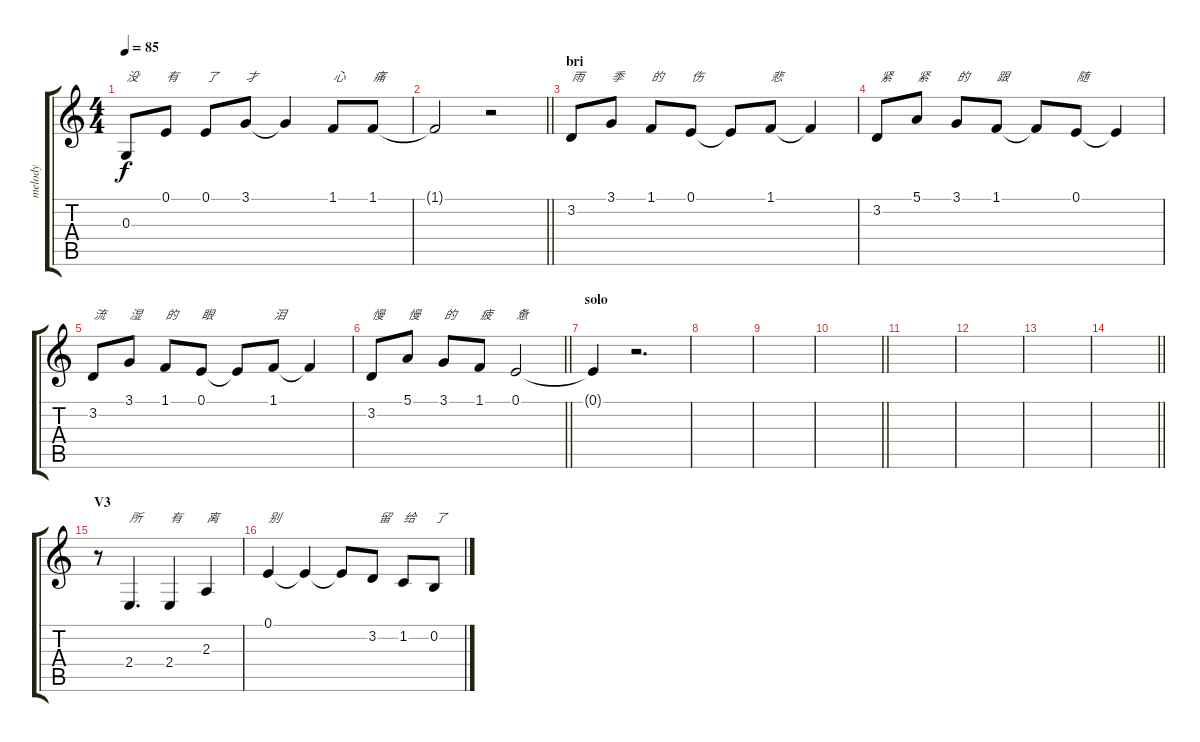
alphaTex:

\track ("melody" "melody") {instrument violin}
\staff {score tabs}
\tuning (E4 B3 G3 D3 A2 E2) {hide}
\ts (4 4)
\tempo 85
\clef g2
\ks c
0.3.8{txt "没" dy f} 0.1.8{txt "有"} 0.1.8{txt "了"} 3.1.8{txt "才"} 3.1{t}.4 1.1.8{txt "心"} 1.1.8{txt "痛"} |
\barLineRight lightlight
1.1{t}.2 r.2 |
\section ("" "bri ")
3.2.8{txt "雨"} 3.1.8{txt "季"} 1.1.8{txt "的"} 0.1.8{txt "伤"} 0.1{t}.8 1.1.8{txt "悲  "} 1.1{t}.4 |
3.2.8{txt " 紧"} 5.1.8{txt "紧"} 3.1.8{txt "的"} 1.1.8{txt "跟"} 1.1{t}.8 0.1.8{txt "随"} 0.1{t}.4 |
3.2.8{txt "流"} 3.1.8{txt "湿"} 1.1.8{txt "的"} 0.1.8{txt "眼"} 0.1{t}.8 1.1.8{txt "泪   "} 1.1{t}.4 |
\barLineRight lightlight
3.2.8{txt "慢"} 5.1.8{txt "慢"} 3.1.8{txt "的"} 1.1.8{txt "疲"} 0.1.2{txt "惫"} |
\section ("" "solo ")
0.1{t}.4 r.2{d} |
|
|
\barLineRight lightlight
|
|
|
|
\barLineRight lightlight
|
\section ("" "V3")
r.8 2.4.4{d txt "所"} 2.4.4{txt "有"} 2.3.4{txt "离 "} |
0.1.4{txt "别  "} 0.1{t}.4 0.1{t}.8 3.2.8{txt "  留"} 1.2.8{txt "给"} 0.2.8{txt "了  "}
